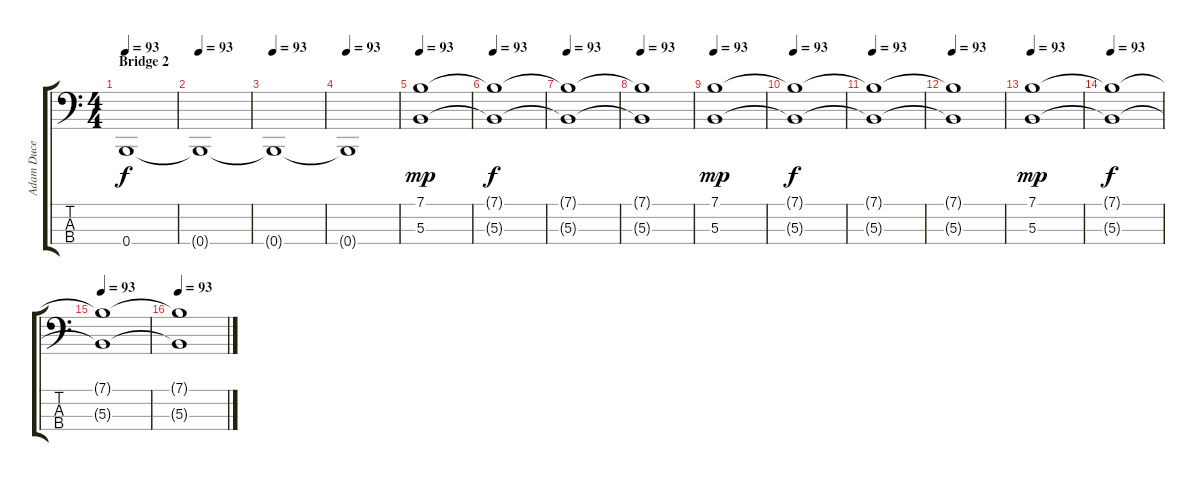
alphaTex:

\track ("Adam Duce" "Adam Duce") {instrument electricbassfinger}
\staff {score tabs}
\tuning (E2 B1 Gb1 B0) {hide}
\ts (4 4)
\section ("" "Bridge 2")
\tempo 93
\clef f4
\ks c
0.4.1{dy f} |
\tempo 93
0.4{t}.1 |
\tempo 93
0.4{t}.1 |
\tempo 93
0.4{t}.1 |
\tempo 93
(7.1 5.3).1{dy mp} |
\tempo 93
(7.1{t} 5.3{t}).1{dy f} |
\tempo 93
(7.1{t} 5.3{t}).1 |
\tempo 93
(7.1{t} 5.3{t}).1 |
\tempo 93
(7.1 5.3).1{dy mp} |
\tempo 93
(7.1{t} 5.3{t}).1{dy f} |
\tempo 93
(7.1{t} 5.3{t}).1 |
\tempo 93
(7.1{t} 5.3{t}).1 |
\tempo 93
(7.1 5.3).1{dy mp} |
\tempo 93
(7.1{t} 5.3{t}).1{dy f} |
\tempo 93
(7.1{t} 5.3{t}).1 |
\tempo 93
(7.1{t} 5.3{t}).1
